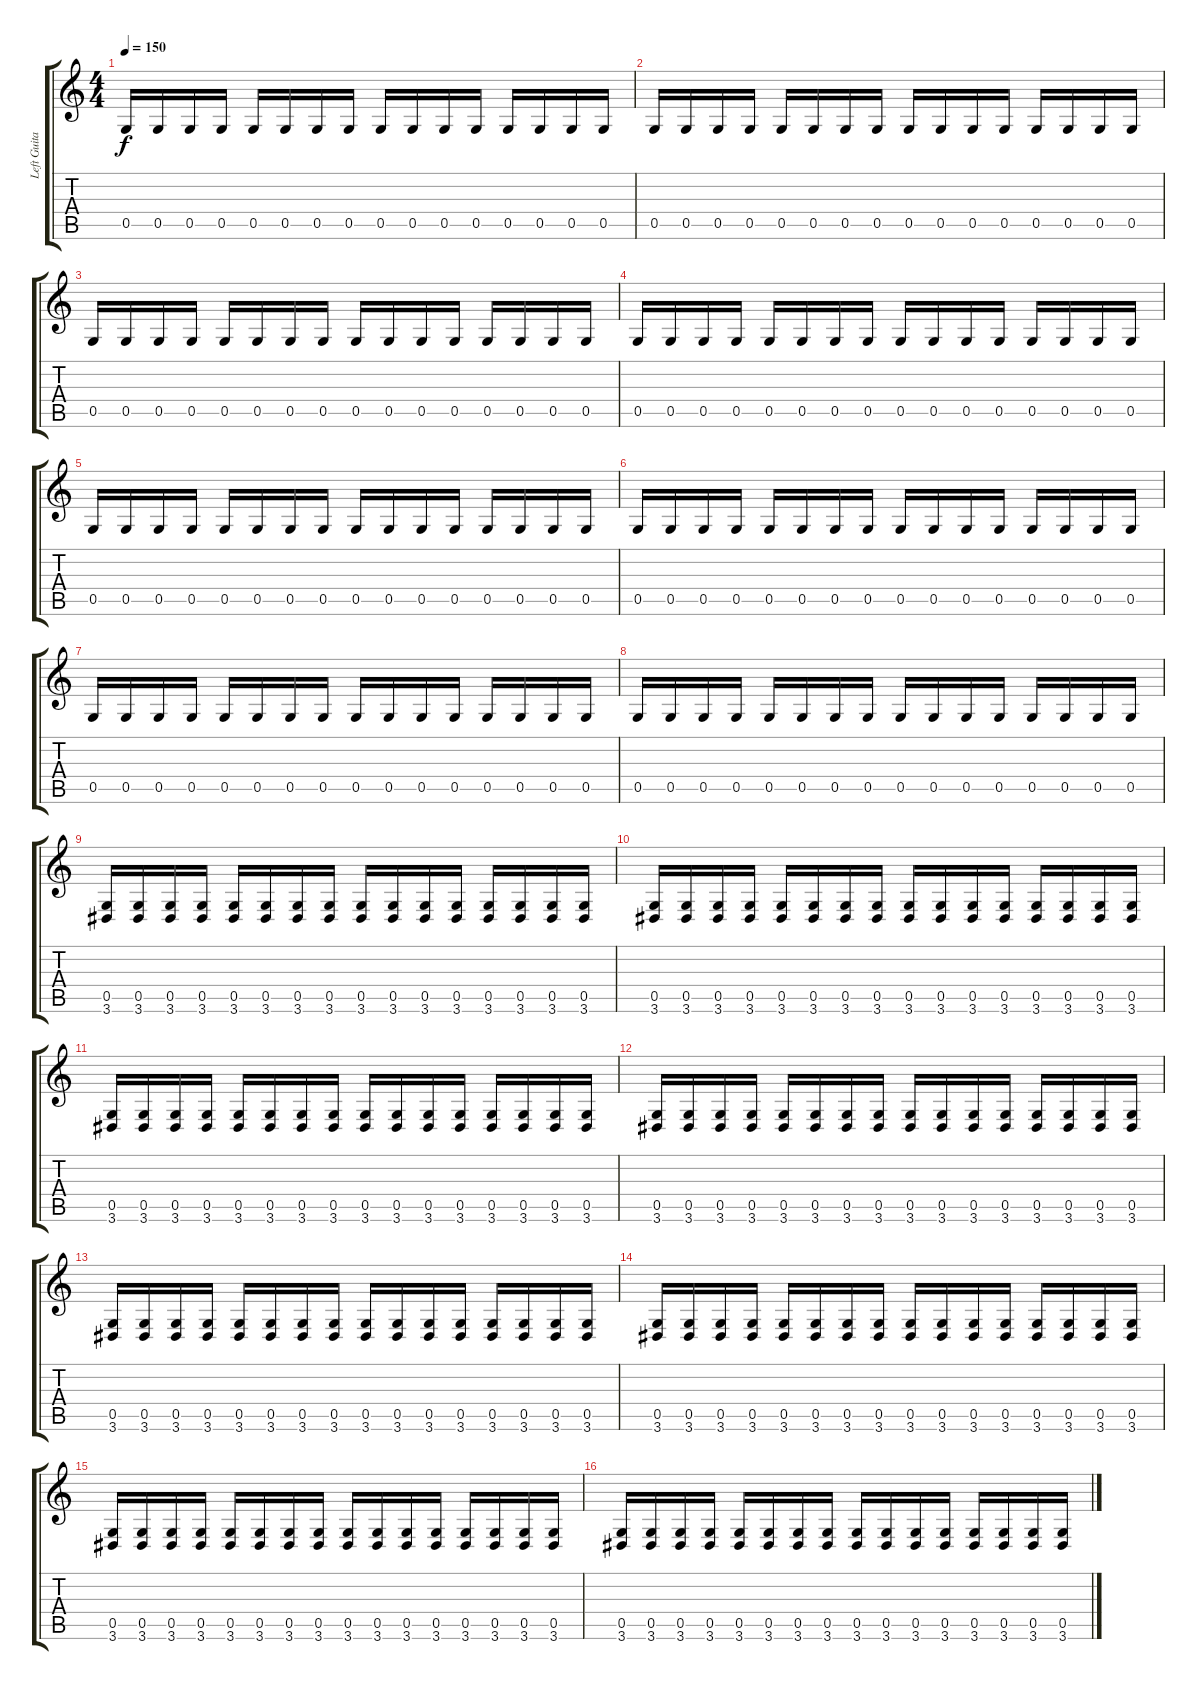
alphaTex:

\track ("Left Guitar" "Left Guita") {instrument distortionguitar}
\staff {score tabs}
\tuning (D4 A3 F3 C3 G2 C2) {hide}
\ts (4 4)
\tempo 150
\clef g2
\ks c
0.5.16{dy f instrument distortionguitar} 0.5.16 0.5.16 0.5.16 0.5.16 0.5.16 0.5.16 0.5.16 0.5.16 0.5.16 0.5.16 0.5.16 0.5.16 0.5.16 0.5.16 0.5.16 |
0.5.16 0.5.16 0.5.16 0.5.16 0.5.16 0.5.16 0.5.16 0.5.16 0.5.16 0.5.16 0.5.16 0.5.16 0.5.16 0.5.16 0.5.16 0.5.16 |
0.5.16 0.5.16 0.5.16 0.5.16 0.5.16 0.5.16 0.5.16 0.5.16 0.5.16 0.5.16 0.5.16 0.5.16 0.5.16 0.5.16 0.5.16 0.5.16 |
0.5.16 0.5.16 0.5.16 0.5.16 0.5.16 0.5.16 0.5.16 0.5.16 0.5.16 0.5.16 0.5.16 0.5.16 0.5.16 0.5.16 0.5.16 0.5.16 |
0.5.16 0.5.16 0.5.16 0.5.16 0.5.16 0.5.16 0.5.16 0.5.16 0.5.16 0.5.16 0.5.16 0.5.16 0.5.16 0.5.16 0.5.16 0.5.16 |
0.5.16 0.5.16 0.5.16 0.5.16 0.5.16 0.5.16 0.5.16 0.5.16 0.5.16 0.5.16 0.5.16 0.5.16 0.5.16 0.5.16 0.5.16 0.5.16 |
0.5.16 0.5.16 0.5.16 0.5.16 0.5.16 0.5.16 0.5.16 0.5.16 0.5.16 0.5.16 0.5.16 0.5.16 0.5.16 0.5.16 0.5.16 0.5.16 |
0.5.16 0.5.16 0.5.16 0.5.16 0.5.16 0.5.16 0.5.16 0.5.16 0.5.16 0.5.16 0.5.16 0.5.16 0.5.16 0.5.16 0.5.16 0.5.16 |
(0.5 3.6).16 (0.5 3.6).16 (0.5 3.6).16 (0.5 3.6).16 (0.5 3.6).16 (0.5 3.6).16 (0.5 3.6).16 (0.5 3.6).16 (0.5 3.6).16 (0.5 3.6).16 (0.5 3.6).16 (0.5 3.6).16 (0.5 3.6).16 (0.5 3.6).16 (0.5 3.6).16 (0.5 3.6).16 |
(0.5 3.6).16 (0.5 3.6).16 (0.5 3.6).16 (0.5 3.6).16 (0.5 3.6).16 (0.5 3.6).16 (0.5 3.6).16 (0.5 3.6).16 (0.5 3.6).16 (0.5 3.6).16 (0.5 3.6).16 (0.5 3.6).16 (0.5 3.6).16 (0.5 3.6).16 (0.5 3.6).16 (0.5 3.6).16 |
(0.5 3.6).16 (0.5 3.6).16 (0.5 3.6).16 (0.5 3.6).16 (0.5 3.6).16 (0.5 3.6).16 (0.5 3.6).16 (0.5 3.6).16 (0.5 3.6).16 (0.5 3.6).16 (0.5 3.6).16 (0.5 3.6).16 (0.5 3.6).16 (0.5 3.6).16 (0.5 3.6).16 (0.5 3.6).16 |
(0.5 3.6).16 (0.5 3.6).16 (0.5 3.6).16 (0.5 3.6).16 (0.5 3.6).16 (0.5 3.6).16 (0.5 3.6).16 (0.5 3.6).16 (0.5 3.6).16 (0.5 3.6).16 (0.5 3.6).16 (0.5 3.6).16 (0.5 3.6).16 (0.5 3.6).16 (0.5 3.6).16 (0.5 3.6).16 |
(0.5 3.6).16 (0.5 3.6).16 (0.5 3.6).16 (0.5 3.6).16 (0.5 3.6).16 (0.5 3.6).16 (0.5 3.6).16 (0.5 3.6).16 (0.5 3.6).16 (0.5 3.6).16 (0.5 3.6).16 (0.5 3.6).16 (0.5 3.6).16 (0.5 3.6).16 (0.5 3.6).16 (0.5 3.6).16 |
(0.5 3.6).16 (0.5 3.6).16 (0.5 3.6).16 (0.5 3.6).16 (0.5 3.6).16 (0.5 3.6).16 (0.5 3.6).16 (0.5 3.6).16 (0.5 3.6).16 (0.5 3.6).16 (0.5 3.6).16 (0.5 3.6).16 (0.5 3.6).16 (0.5 3.6).16 (0.5 3.6).16 (0.5 3.6).16 |
(0.5 3.6).16 (0.5 3.6).16 (0.5 3.6).16 (0.5 3.6).16 (0.5 3.6).16 (0.5 3.6).16 (0.5 3.6).16 (0.5 3.6).16 (0.5 3.6).16 (0.5 3.6).16 (0.5 3.6).16 (0.5 3.6).16 (0.5 3.6).16 (0.5 3.6).16 (0.5 3.6).16 (0.5 3.6).16 |
(0.5 3.6).16 (0.5 3.6).16 (0.5 3.6).16 (0.5 3.6).16 (0.5 3.6).16 (0.5 3.6).16 (0.5 3.6).16 (0.5 3.6).16 (0.5 3.6).16 (0.5 3.6).16 (0.5 3.6).16 (0.5 3.6).16 (0.5 3.6).16 (0.5 3.6).16 (0.5 3.6).16 (0.5 3.6).16
